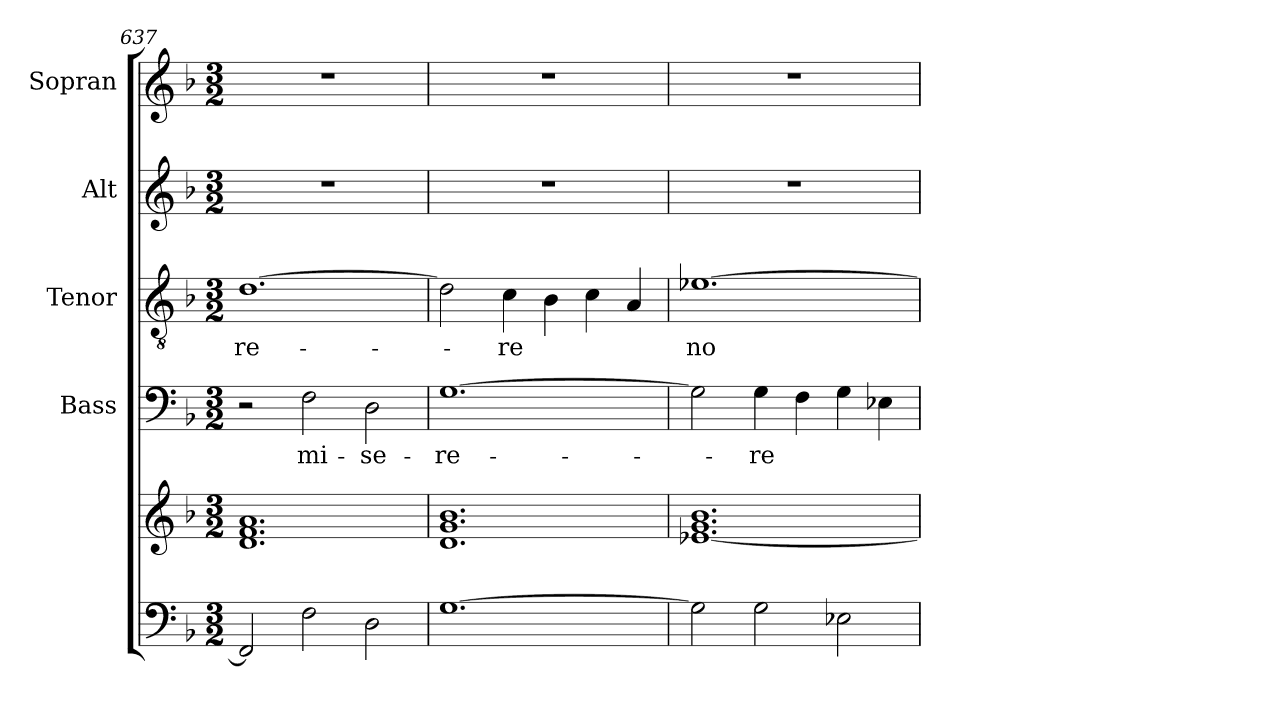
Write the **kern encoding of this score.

**kern	**kern	**kern	**text	**kern	**text	**kern	**kern
*part5	*part5	*part4	*part4	*part3	*part3	*part2	*part1
*staff6	*staff5	*staff4	*staff4	*staff3	*staff3	*staff2	*staff1
*	*	*I"Bass	*	*I"Tenor	*	*I"Alt	*I"Sopran
*	*	*I'B.	*	*I'T.	*	*I'A.	*I'S.
*clefF4	*clefG2	*clefF4	*	*clefGv2	*	*clefG2	*clefG2
*k[b-]	*k[b-]	*k[b-]	*	*k[b-]	*	*k[b-]	*k[b-]
*F:	*F:	*F:	*	*F:	*	*F:	*F:
*M3/2	*M3/2	*M3/2	*	*M3/2	*	*M3/2	*M3/2
=637	=637	=637	=637	=637	=637	=637	=637
!	!	!	!	!	!LO:LY:b	!	!
2FF/]	1.d 1.f 1.a	2r	.	[1.d	-re-	1.r	1.r
!	!	!	!LO:LY:b	!	!	!	!
2F\	.	2F\	mi-	.	.	.	.
!	!	!	!LO:LY:b	!	!	!	!
2D\	.	2D\	-se-	.	.	.	.
=638	=638	=638	=638	=638	=638	=638	=638
!	!	!	!LO:LY:b	!	!	!	!
[1.G	1.d 1.g 1.b-	[1.G	-re-	2d\]	.	1.r	1.r
!	!	!	!	!	!LO:LY:b	!	!
.	.	.	.	4c\	-re	.	.
.	.	.	.	4B-\	.	.	.
.	.	.	.	4c\	.	.	.
.	.	.	.	4A/	.	.	.
=639	=639	=639	=639	=639	=639	=639	=639
!	!	!	!	!	!LO:LY:b	!	!
2G\]	[1.e-X 1.g 1.b-	2G\]	.	[1.e-X	no-	1.r	1.r
!	!	!	!LO:LY:b	!	!	!	!
2G\	.	4G\	-re	.	.	.	.
.	.	4F\	.	.	.	.	.
2E-X\	.	4G\	.	.	.	.	.
.	.	4E-X\	.	.	.	.	.
=	=	=	=	=	=	=	=
*-	*-	*-	*-	*-	*-	*-	*-
